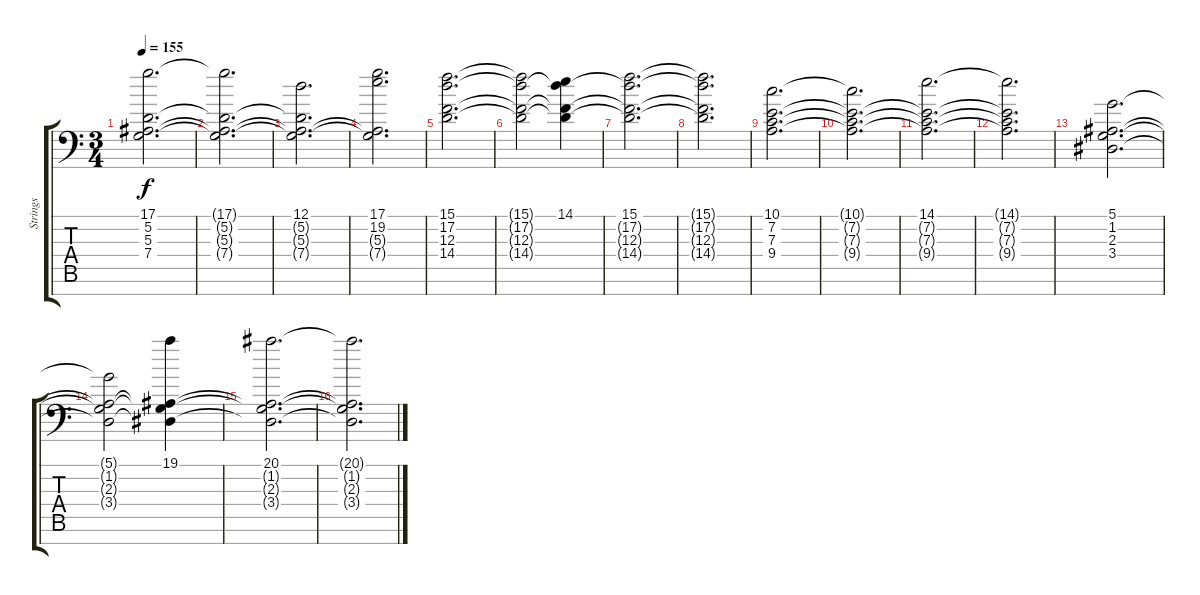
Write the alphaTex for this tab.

\track ("Strings" "Strings") {instrument synthstrings1}
\staff {score tabs}
\tuning (D4 A3 F3 C3 G2 D2 A1) {hide}
\ts (3 4)
\tempo 155
\clef f4
\ks c
(17.1 5.2 5.3 7.4).2{d dy f} |
(17.1{t} 5.2{t} 5.3{t} 7.4{t}).2{d} |
(12.1 5.2{t} 5.3{t} 7.4{t}).2{d} |
(17.1 19.2 5.3{t} 7.4{t}).2{d} |
(15.1 17.2 12.3 14.4).2{d} |
(15.1{t} 17.2{t} 12.3{t} 14.4{t}).2 (14.1 17.2{t} 12.3{t} 14.4{t}).4 |
(15.1 17.2{t} 12.3{t} 14.4{t}).2{d} |
(15.1{t} 17.2{t} 12.3{t} 14.4{t}).2{d} |
(10.1 7.2 7.3 9.4).2{d} |
(10.1{t} 7.2{t} 7.3{t} 9.4{t}).2{d} |
(14.1 7.2{t} 7.3{t} 9.4{t}).2{d} |
(14.1{t} 7.2{t} 7.3{t} 9.4{t}).2{d} |
(5.1 1.2 2.3 3.4).2{d} |
(5.1{t} 1.2{t} 2.3{t} 3.4{t}).2 (19.1 1.2{t} 2.3{t} 3.4{t}).4 |
(20.1 1.2{t} 2.3{t} 3.4{t}).2{d} |
(20.1{t} 1.2{t} 2.3{t} 3.4{t}).2{d}
